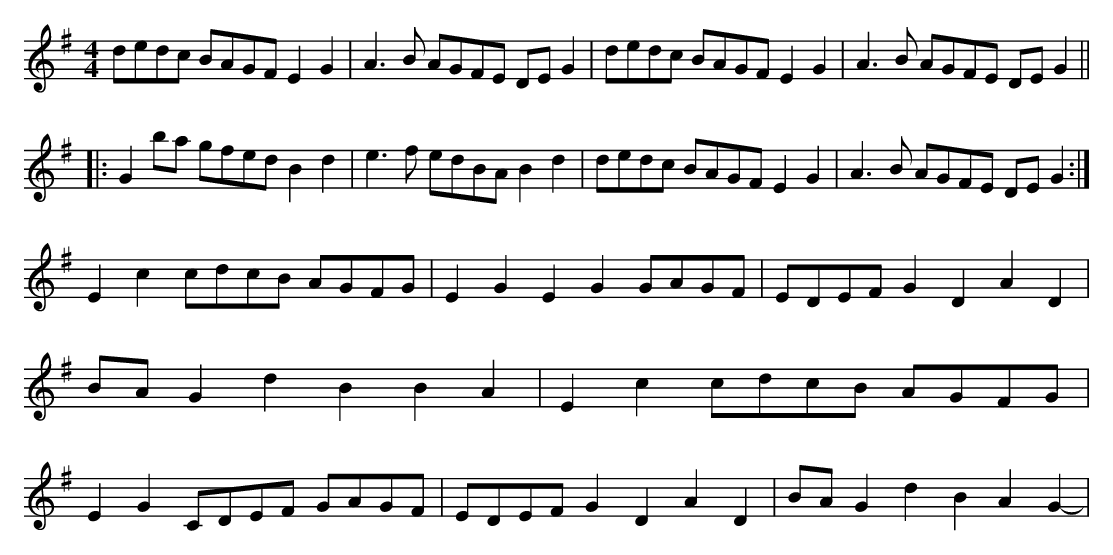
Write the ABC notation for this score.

X:1
M:4/4
K:G
dedc BAGF E2G2|A3B AGFE DEG2|dedc BAGF E2G2|A3B AGFE DEG2||
|:G2ba gfed B2d2|e3f edBA B2d2|dedc BAGF E2G2|A3B AGFE DEG2:|
E2c2 cdcB AGFG|E2G2 E2G2 GAGF|EDEF G2D2 A2D2|BAG2 d2B2 B2A2-|E2c2 cdcB AGFG|E2G2 CDEF GAGF|EDEF G2D2 A2D2|BAG2 d2B2 A2G2-|
